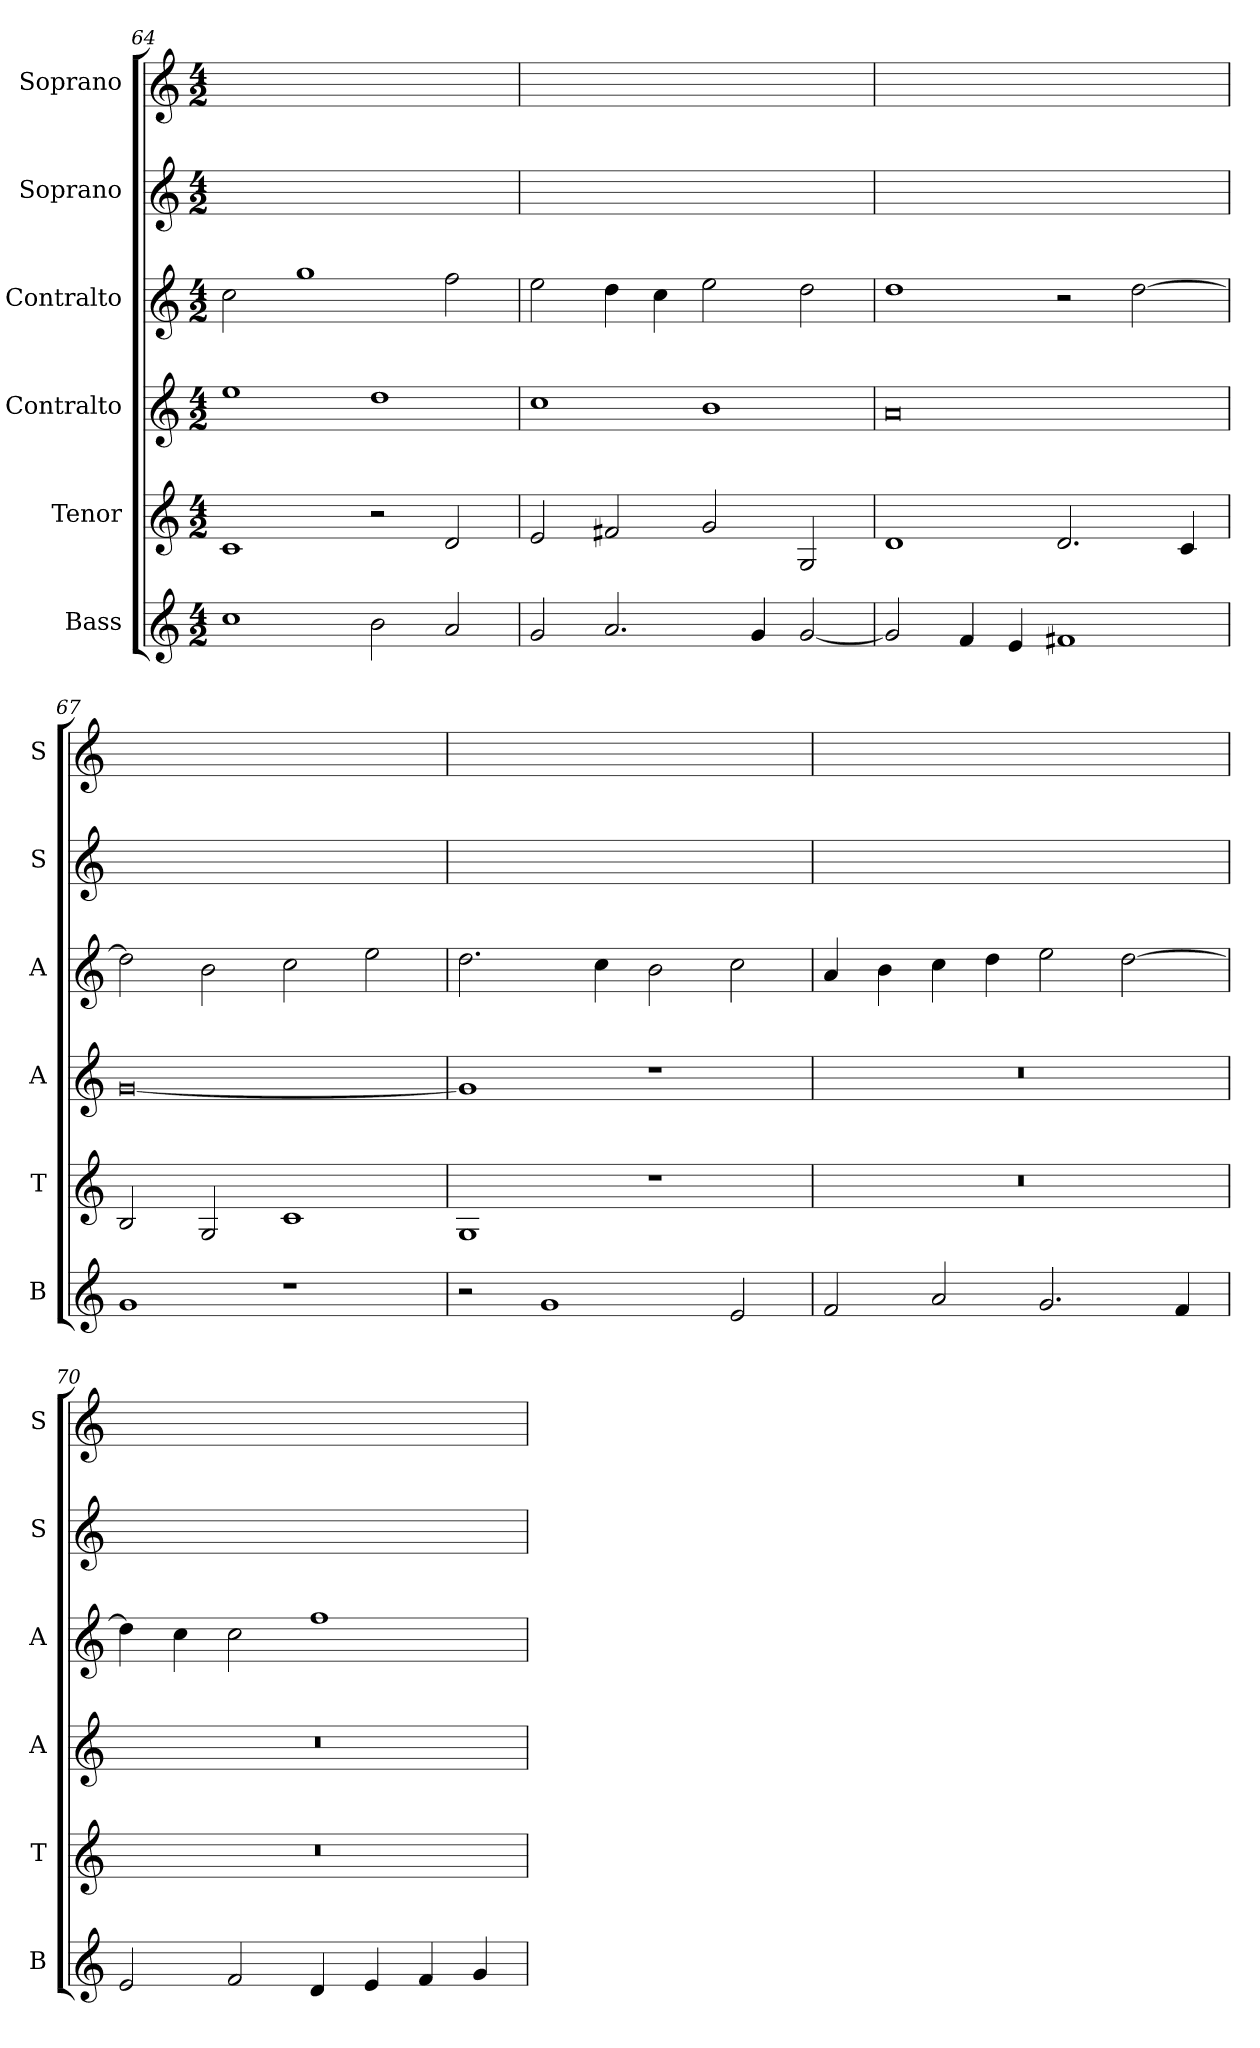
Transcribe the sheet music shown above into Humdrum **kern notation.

**kern	**kern	**kern	**kern	**kern	**kern
*part6	*part5	*part4	*part3	*part2	*part1
*staff6	*staff5	*staff4	*staff3	*staff2	*staff1
*I"Bass	*I"Tenor	*I"Contralto	*I"Contralto	*I"Soprano	*I"Soprano
*I'B	*I'T	*I'A	*I'A	*I'S	*I'S
*clefG2	*clefG2	*clefG2	*clefG2	*clefG2	*clefG2
*k[]	*k[]	*k[]	*k[]	*k[]	*k[]
*C:ion	*C:ion	*C:ion	*C:ion	*C:ion	*C:ion
*M4/2	*M4/2	*M4/2	*M4/2	*M4/2	*M4/2
=64	=64	=64	=64	=64	=64
1cc	1c	1ee	2cc	0ryy	0ryy
.	.	.	1gg	.	.
2b	2r	1dd	.	.	.
2a	2d	.	2ff	.	.
=65	=65	=65	=65	=65	=65
2g	2e	1cc	2ee	0ryy	0ryy
2.a	2f#X	.	4dd	.	.
.	.	.	4cc	.	.
.	2g	1b	2ee	.	.
4g	.	.	.	.	.
[2g	2G	.	2dd	.	.
=66	=66	=66	=66	=66	=66
2g]	1d	0a	1dd	0ryy	0ryy
4f	.	.	.	.	.
4e	.	.	.	.	.
1f#X	2.d	.	2r	.	.
.	.	.	[2dd	.	.
.	4c	.	.	.	.
=67	=67	=67	=67	=67	=67
1g	2B	[0g	2dd]	0ryy	0ryy
.	2G	.	2b	.	.
1r	1c	.	2cc	.	.
.	.	.	2ee	.	.
=68	=68	=68	=68	=68	=68
2r	1G	1g]	2.dd	0ryy	0ryy
1g	.	.	.	.	.
.	.	.	4cc	.	.
.	1r	1r	2b	.	.
2e	.	.	2cc	.	.
=69	=69	=69	=69	=69	=69
2f	0r	0r	4a	0ryy	0ryy
.	.	.	4b	.	.
2a	.	.	4cc	.	.
.	.	.	4dd	.	.
2.g	.	.	2ee	.	.
.	.	.	[2dd	.	.
4f	.	.	.	.	.
=70	=70	=70	=70	=70	=70
2e	0r	0r	4dd]	0ryy	0ryy
.	.	.	4cc	.	.
2f	.	.	2cc	.	.
4d	.	.	1ff	.	.
4e	.	.	.	.	.
4f	.	.	.	.	.
4g	.	.	.	.	.
=	=	=	=	=	=
*-	*-	*-	*-	*-	*-
